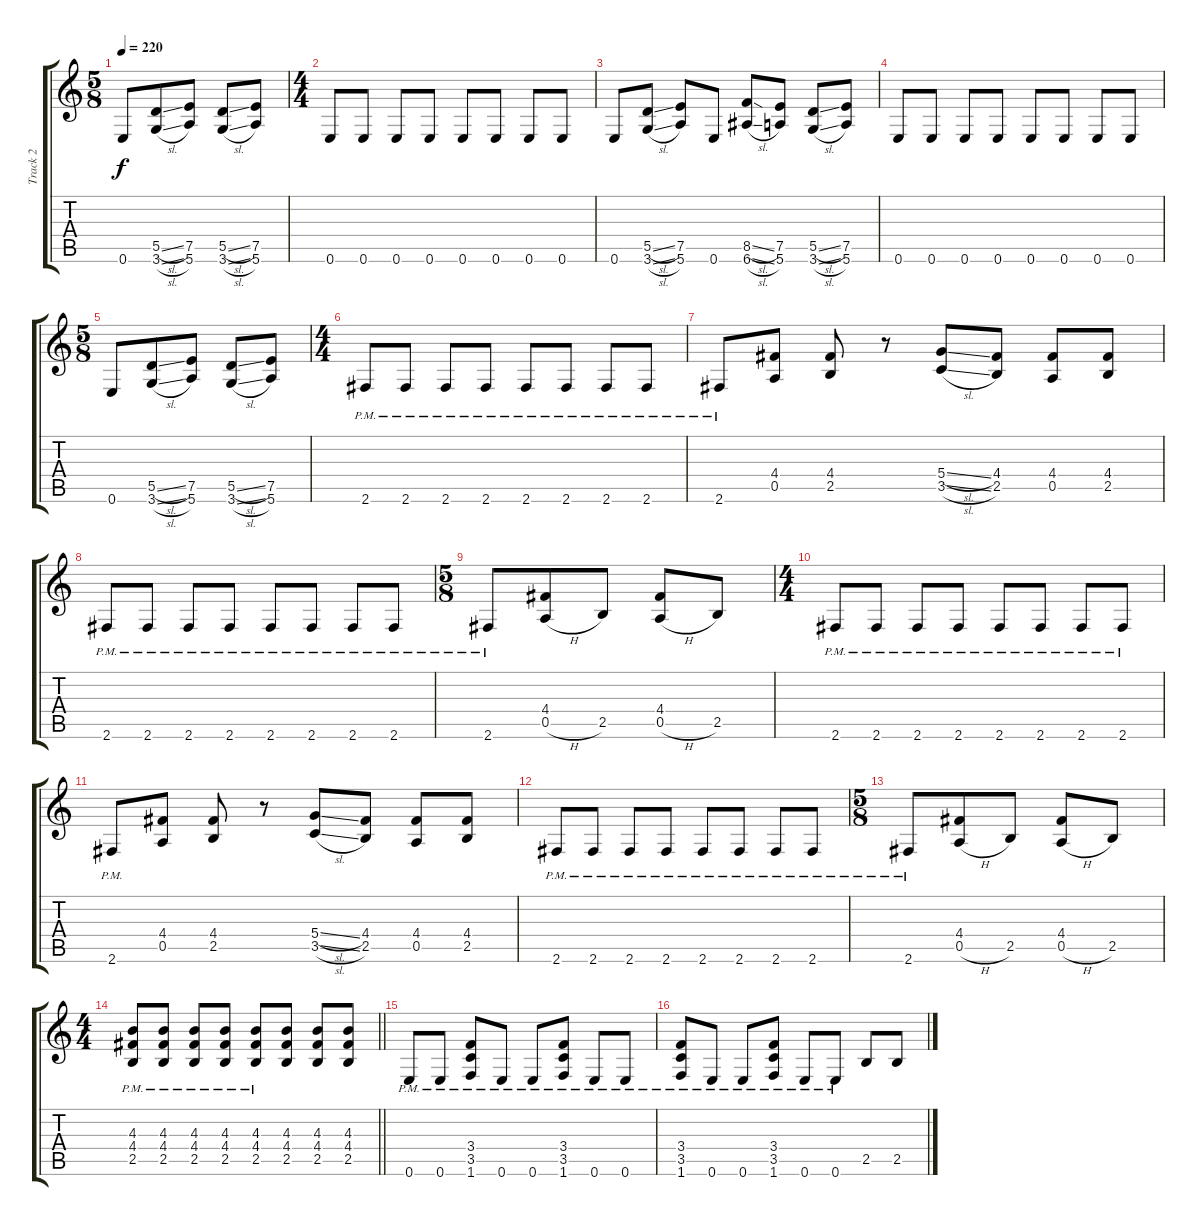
\track ("Track 2" "Track 2") {instrument distortionguitar}
\staff {score tabs}
\tuning (E4 B3 G3 D3 A2 E2) {hide}
\ts (5 8)
\tempo 220
\clef g2
\ks c
0.6.8{dy f} (5.5{sl} 3.6{sl}).8 (7.5 5.6).8 (5.5{sl} 3.6{sl}).8 (7.5 5.6).8 |
\ts (4 4)
0.6.8 0.6.8 0.6.8 0.6.8 0.6.8 0.6.8 0.6.8 0.6.8 |
0.6.8 (5.5{sl} 3.6{sl}).8 (7.5 5.6).8 0.6.8 (8.5{sl} 6.6{sl}).8 (7.5 5.6).8 (5.5{sl} 3.6{sl}).8 (7.5 5.6).8 |
0.6.8 0.6.8 0.6.8 0.6.8 0.6.8 0.6.8 0.6.8 0.6.8 |
\ts (5 8)
0.6.8 (5.5{sl} 3.6{sl}).8 (7.5 5.6).8 (5.5{sl} 3.6{sl}).8 (7.5 5.6).8 |
\ts (4 4)
2.6{pm}.8 2.6{pm}.8 2.6{pm}.8 2.6{pm}.8 2.6{pm}.8 2.6{pm}.8 2.6{pm}.8 2.6{pm}.8 |
2.6{pm}.8 (4.4 0.5).8 (4.4 2.5).8 r.8 (5.4{sl} 3.5{sl}).8 (4.4 2.5).8 (4.4 0.5).8 (4.4 2.5).8 |
2.6{pm}.8 2.6{pm}.8 2.6{pm}.8 2.6{pm}.8 2.6{pm}.8 2.6{pm}.8 2.6{pm}.8 2.6{pm}.8 |
\ts (5 8)
2.6{pm}.8 (4.4 0.5{h}).8 2.5.8 (4.4 0.5{h}).8 2.5.8 |
\ts (4 4)
2.6{pm}.8 2.6{pm}.8 2.6{pm}.8 2.6{pm}.8 2.6{pm}.8 2.6{pm}.8 2.6{pm}.8 2.6{pm}.8 |
2.6{pm}.8 (4.4 0.5).8 (4.4 2.5).8 r.8 (5.4{sl} 3.5{sl}).8 (4.4 2.5).8 (4.4 0.5).8 (4.4 2.5).8 |
2.6{pm}.8 2.6{pm}.8 2.6{pm}.8 2.6{pm}.8 2.6{pm}.8 2.6{pm}.8 2.6{pm}.8 2.6{pm}.8 |
\ts (5 8)
2.6{pm}.8 (4.4 0.5{h}).8 2.5.8 (4.4 0.5{h}).8 2.5.8 |
\ts (4 4)
\barLineRight lightlight
(4.3{pm} 4.4{pm} 2.5{pm}).8 (4.3{pm} 4.4{pm} 2.5{pm}).8 (4.3{pm} 4.4{pm} 2.5{pm}).8 (4.3{pm} 4.4{pm} 2.5{pm}).8 (4.3{pm} 4.4{pm} 2.5{pm}).8 (4.3 4.4 2.5).8 (4.3 4.4 2.5).8 (4.3 4.4 2.5).8 |
0.6{pm}.8 0.6{pm}.8 (3.4{pm} 3.5{pm} 1.6{pm}).8 0.6{pm}.8 0.6{pm}.8 (3.4{pm} 3.5{pm} 1.6{pm}).8 0.6{pm}.8 0.6{pm}.8 |
(3.4{pm} 3.5{pm} 1.6{pm}).8 0.6{pm}.8 0.6{pm}.8 (3.4{pm} 3.5{pm} 1.6{pm}).8 0.6{pm}.8 0.6{pm}.8 2.5.8 2.5.8
